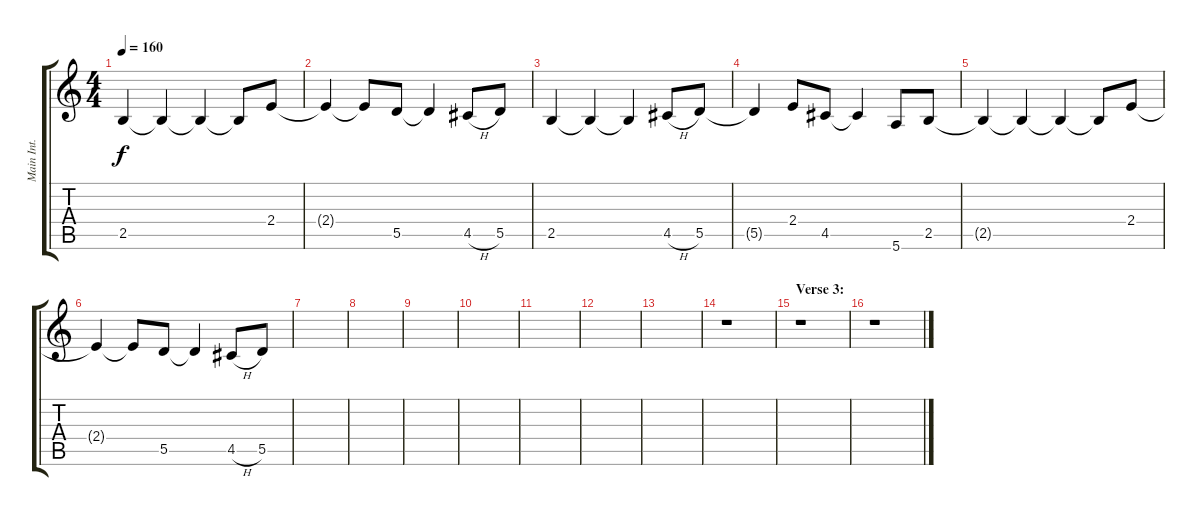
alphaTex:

\track ("Main Int. Track A" "Main Int. ") {instrument distortionguitar}
\staff {score tabs}
\tuning (E4 B3 G3 D3 A2 E2) {hide}
\ts (4 4)
\tempo 160
\clef g2
\ks c
2.5{t}.4{dy f} 2.5{t}.4 2.5{t}.4 2.5{t}.8 2.4.8 |
2.4{t}.4 2.4{t}.8 5.5.8 5.5{t}.4 4.5{h}.8 5.5.8 |
2.5.4 2.5{t}.4 2.5{t}.4 4.5{h}.8 5.5.8 |
5.5{t}.4 2.4.8 4.5.8 4.5{t}.4 5.6.8 2.5.8 |
2.5{t}.4 2.5{t}.4 2.5{t}.4 2.5{t}.8 2.4.8 |
2.4{t}.4 2.4{t}.8 5.5.8 5.5{t}.4 4.5{h}.8 5.5.8 |
|
|
|
|
|
|
|
r.1 |
\section ("" "Verse 3:")
r.1 |
r.1
